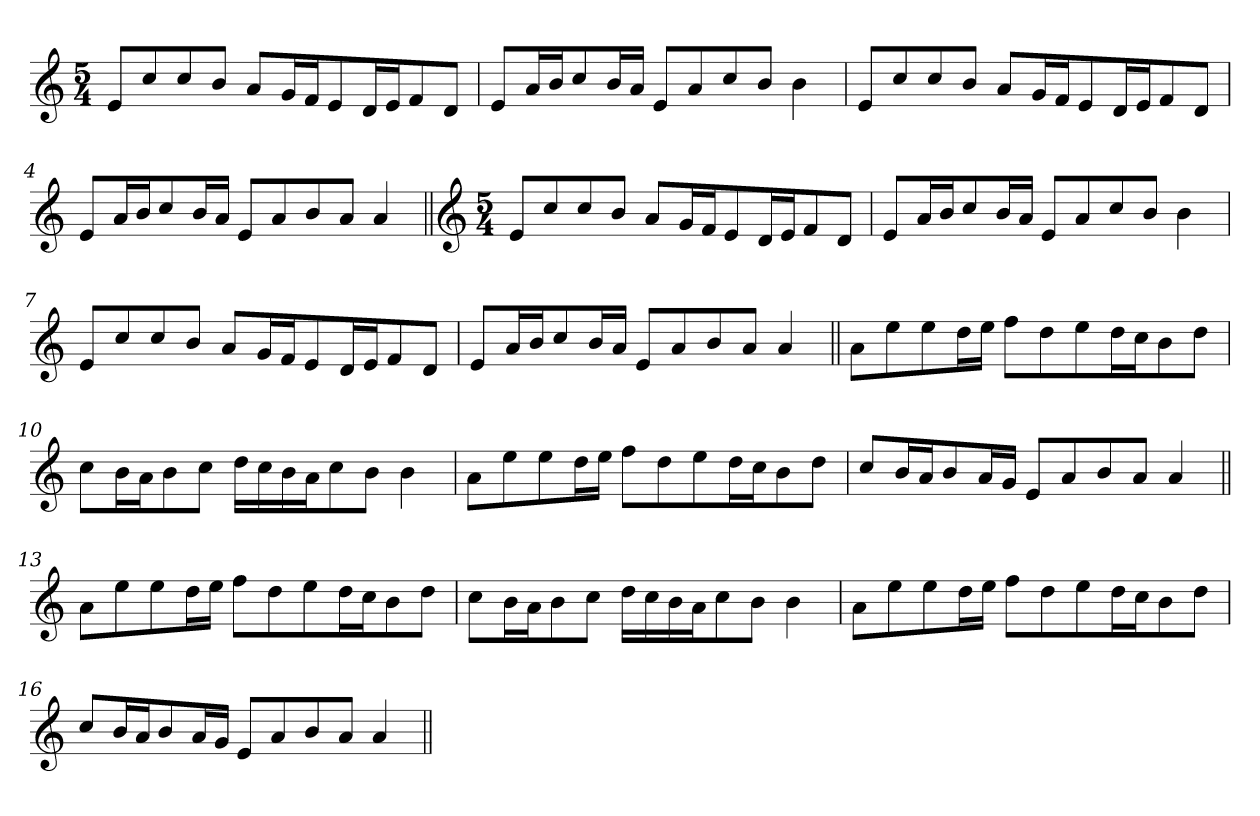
**kern
*part1
*staff1
*clefG2
*k[]
*M5/4
=1
8e/L
8cc/
8cc/
8b/J
8a/L
16g/L
16f/J
8e/
16d/L
16e/J
8f/
8d/J
=2
8e/L
16a/L
16b/J
8cc/
16b/L
16a/JJ
8e/L
8a/
8cc/
8b/J
4b\
=3
8e/L
8cc/
8cc/
8b/J
8a/L
16g/L
16f/J
8e/
16d/L
16e/J
8f/
8d/J
!!LO:LB:g=z
=4
8e/L
16a/L
16b/J
8cc/
16b/L
16a/JJ
8e/L
8a/
8b/
8a/J
4a/
=5||
*clefG2
*M5/4
8e/L
8cc/
8cc/
8b/J
8a/L
16g/L
16f/J
8e/
16d/L
16e/J
8f/
8d/J
=6
8e/L
16a/L
16b/J
8cc/
16b/L
16a/JJ
8e/L
8a/
8cc/
8b/J
4b\
!!LO:LB:g=z
=7
8e/L
8cc/
8cc/
8b/J
8a/L
16g/L
16f/J
8e/
16d/L
16e/J
8f/
8d/J
=8
8e/L
16a/L
16b/J
8cc/
16b/L
16a/JJ
8e/L
8a/
8b/
8a/J
4a/
=9||
8a\L
8ee\
8ee\
16dd\L
16ee\JJ
8ff\L
8dd\
8ee\
16dd\L
16cc\J
8b\
8dd\J
=10
8cc\L
16b\L
16a\J
8b\
8cc\J
16dd\LL
16cc\
16b\
16a\J
8cc\
8b\J
4b\
!!LO:LB:g=z
=11
8a\L
8ee\
8ee\
16dd\L
16ee\JJ
8ff\L
8dd\
8ee\
16dd\L
16cc\J
8b\
8dd\J
=12
8cc/L
16b/L
16a/J
8b/
16a/L
16g/JJ
8e/L
8a/
8b/
8a/J
4a/
=13||
8a\L
8ee\
8ee\
16dd\L
16ee\JJ
8ff\L
8dd\
8ee\
16dd\L
16cc\J
8b\
8dd\J
=14
8cc\L
16b\L
16a\J
8b\
8cc\J
16dd\LL
16cc\
16b\
16a\J
8cc\
8b\J
4b\
!!LO:LB:g=z
=15
8a\L
8ee\
8ee\
16dd\L
16ee\JJ
8ff\L
8dd\
8ee\
16dd\L
16cc\J
8b\
8dd\J
=16
8cc/L
16b/L
16a/J
8b/
16a/L
16g/JJ
8e/L
8a/
8b/
8a/J
4a/
=||
*-
